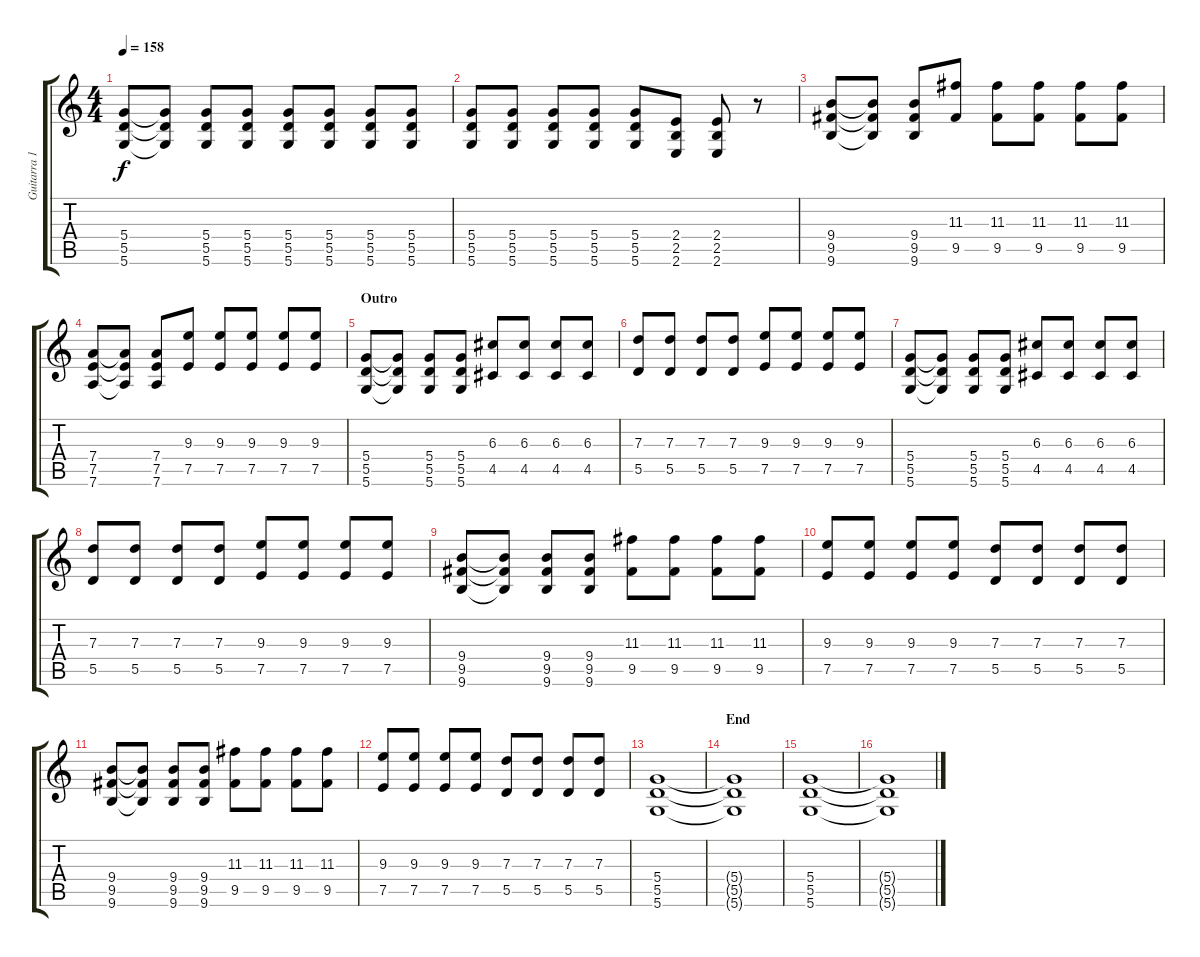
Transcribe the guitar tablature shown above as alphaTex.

\track ("Guitarra 1" "Guitarra 1") {instrument acousticguitarsteel}
\staff {score tabs}
\tuning (E4 B3 G3 D3 A2 D2) {hide}
\ts (4 4)
\tempo 158
\clef g2
\ks c
(5.4 5.5 5.6).8{dy f} (5.4{t} 5.5{t} 5.6{t}).8 (5.4 5.5 5.6).8 (5.4 5.5 5.6).8 (5.4 5.5 5.6).8 (5.4 5.5 5.6).8 (5.4 5.5 5.6).8 (5.4 5.5 5.6).8 |
(5.4 5.5 5.6).8 (5.4 5.5 5.6).8 (5.4 5.5 5.6).8 (5.4 5.5 5.6).8 (5.4 5.5 5.6).8 (2.4 2.5 2.6).8 (2.4 2.5 2.6).8 r.8 |
(9.4 9.5 9.6).8 (9.4{t} 9.5{t} 9.6{t}).8 (9.4 9.5 9.6).8 (11.3 9.5).8 (11.3 9.5).8 (11.3 9.5).8 (11.3 9.5).8 (11.3 9.5).8 |
(7.4 7.5 7.6).8 (7.4{t} 7.5{t} 7.6{t}).8 (7.4 7.5 7.6).8 (9.3 7.5).8 (9.3 7.5).8 (9.3 7.5).8 (9.3 7.5).8 (9.3 7.5).8 |
\section ("" "Outro")
(5.4 5.5 5.6).8{instrument distortionguitar} (5.4{t} 5.5{t} 5.6{t}).8 (5.4 5.5 5.6).8 (5.4 5.5 5.6).8 (6.3 4.5).8 (6.3 4.5).8 (6.3 4.5).8 (6.3 4.5).8 |
(7.3 5.5).8 (7.3 5.5).8 (7.3 5.5).8 (7.3 5.5).8 (9.3 7.5).8 (9.3 7.5).8 (9.3 7.5).8 (9.3 7.5).8 |
(5.4 5.5 5.6).8 (5.4{t} 5.5{t} 5.6{t}).8 (5.4 5.5 5.6).8 (5.4 5.5 5.6).8 (6.3 4.5).8 (6.3 4.5).8 (6.3 4.5).8 (6.3 4.5).8 |
(7.3 5.5).8 (7.3 5.5).8 (7.3 5.5).8 (7.3 5.5).8 (9.3 7.5).8 (9.3 7.5).8 (9.3 7.5).8 (9.3 7.5).8 |
(9.4 9.5 9.6).8 (9.4{t} 9.5{t} 9.6{t}).8 (9.4 9.5 9.6).8 (9.4 9.5 9.6).8 (11.3 9.5).8 (11.3 9.5).8 (11.3 9.5).8 (11.3 9.5).8 |
(9.3 7.5).8 (9.3 7.5).8 (9.3 7.5).8 (9.3 7.5).8 (7.3 5.5).8 (7.3 5.5).8 (7.3 5.5).8 (7.3 5.5).8 |
(9.4 9.5 9.6).8 (9.4{t} 9.5{t} 9.6{t}).8 (9.4 9.5 9.6).8 (9.4 9.5 9.6).8 (11.3 9.5).8 (11.3 9.5).8 (11.3 9.5).8 (11.3 9.5).8 |
(9.3 7.5).8 (9.3 7.5).8 (9.3 7.5).8 (9.3 7.5).8 (7.3 5.5).8 (7.3 5.5).8 (7.3 5.5).8 (7.3 5.5).8 |
(5.4 5.5 5.6).1 |
\section ("" "End")
(5.4{t} 5.5{t} 5.6{t}).1 |
(5.4 5.5 5.6).1 |
(5.4{t} 5.5{t} 5.6{t}).1
